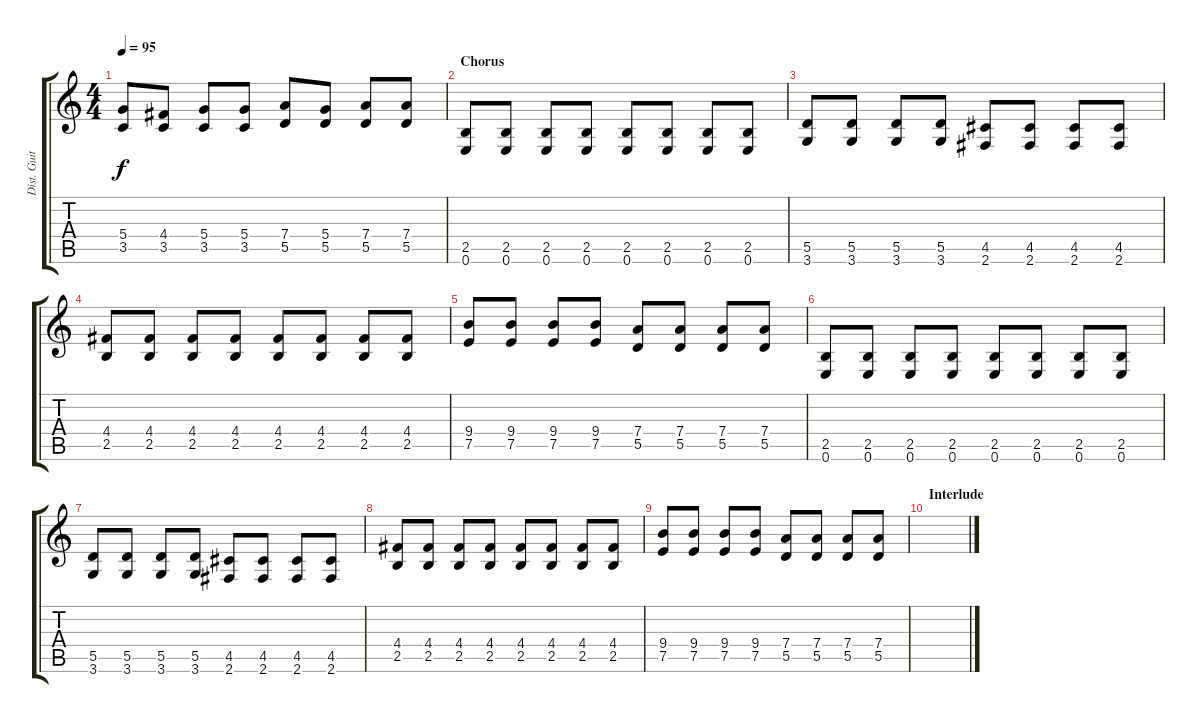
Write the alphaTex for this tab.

\track ("Dist. Guitar" "Dist. Guit") {instrument distortionguitar}
\staff {score tabs}
\tuning (E4 B3 G3 D3 A2 E2) {hide}
\ts (4 4)
\tempo 95
\clef g2
\ks c
(5.4 3.5).8{dy f} (4.4 3.5).8 (5.4 3.5).8 (5.4 3.5).8 (7.4 5.5).8 (5.4 5.5).8 (7.4 5.5).8 (7.4 5.5).8 |
\section ("" "Chorus")
(2.5 0.6).8 (2.5 0.6).8 (2.5 0.6).8 (2.5 0.6).8 (2.5 0.6).8 (2.5 0.6).8 (2.5 0.6).8 (2.5 0.6).8 |
(5.5 3.6).8 (5.5 3.6).8 (5.5 3.6).8 (5.5 3.6).8 (4.5 2.6).8 (4.5 2.6).8 (4.5 2.6).8 (4.5 2.6).8 |
(4.4 2.5).8 (4.4 2.5).8 (4.4 2.5).8 (4.4 2.5).8 (4.4 2.5).8 (4.4 2.5).8 (4.4 2.5).8 (4.4 2.5).8 |
(9.4 7.5).8 (9.4 7.5).8 (9.4 7.5).8 (9.4 7.5).8 (7.4 5.5).8 (7.4 5.5).8 (7.4 5.5).8 (7.4 5.5).8 |
(2.5 0.6).8 (2.5 0.6).8 (2.5 0.6).8 (2.5 0.6).8 (2.5 0.6).8 (2.5 0.6).8 (2.5 0.6).8 (2.5 0.6).8 |
(5.5 3.6).8 (5.5 3.6).8 (5.5 3.6).8 (5.5 3.6).8 (4.5 2.6).8 (4.5 2.6).8 (4.5 2.6).8 (4.5 2.6).8 |
(4.4 2.5).8 (4.4 2.5).8 (4.4 2.5).8 (4.4 2.5).8 (4.4 2.5).8 (4.4 2.5).8 (4.4 2.5).8 (4.4 2.5).8 |
(9.4 7.5).8 (9.4 7.5).8 (9.4 7.5).8 (9.4 7.5).8 (7.4 5.5).8 (7.4 5.5).8 (7.4 5.5).8 (7.4 5.5).8 |
\section ("" "Interlude")
